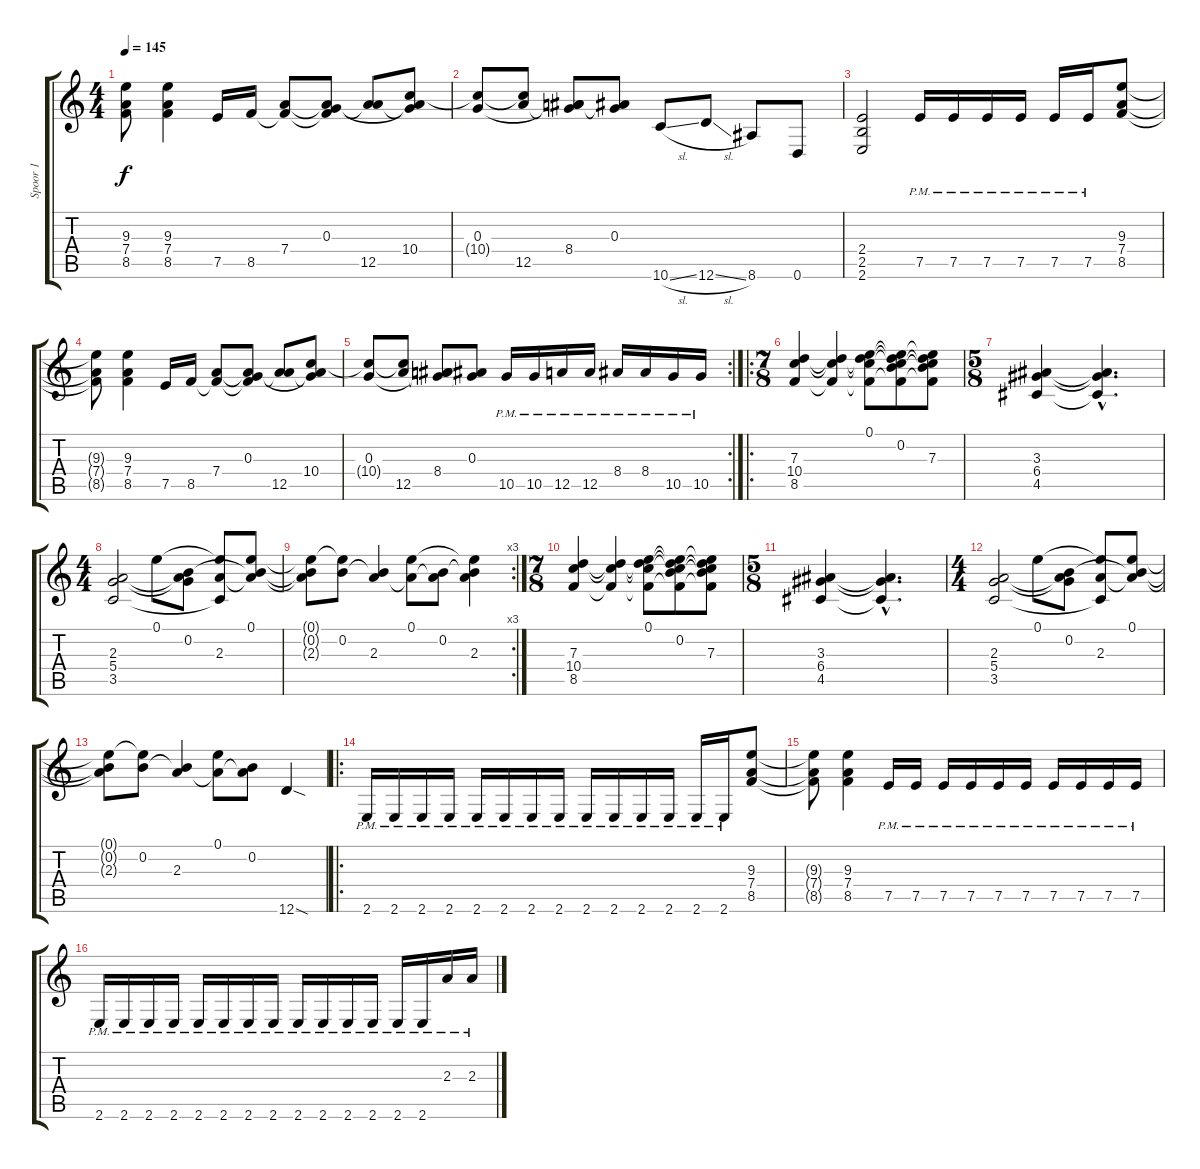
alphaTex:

\track ("Spoor 1" "Spoor 1") {instrument distortionguitar}
\staff {score tabs}
\tuning (E4 B3 G3 D3 A2 D2) {hide}
\ts (4 4)
\tempo 145
\clef g2
\ks c
(9.3{t} 7.4{t} 8.5{t}).8{dy f} (9.3 7.4 8.5).4 7.5.16 8.5.16 (7.4 8.5{t}).8 (0.3 7.4{t} 8.5{t}).8 (7.4{t} 12.5).8 (0.3{t} 10.4 12.5{t}).8 |
(0.3 10.4{t}).8 (10.4{t} 12.5).8 (0.3{t} 8.4 12.5{t}).8 (0.3 8.4{t}).8 10.6{sl}.8 12.6{sl}.8 8.6.8 0.6.8 |
(2.4 2.5 2.6).2 7.5{pm}.16 7.5{pm}.16 7.5{pm}.16 7.5{pm}.16 7.5{pm}.16 7.5{pm}.16 (9.3 7.4 8.5).8 |
(9.3{t} 7.4{t} 8.5{t}).8 (9.3 7.4 8.5).4 7.5.16 8.5.16 (7.4 8.5{t}).8 (0.3 7.4{t} 8.5{t}).8 (7.4{t} 12.5).8 (0.3{t} 10.4 12.5{t}).8 |
\rc 2
(0.3 10.4{t}).8 (10.4{t} 12.5).8 (0.3{t} 8.4 12.5{t}).8 (0.3 8.4{t}).8 10.5{pm}.16 10.5{pm}.16 12.5{pm}.16 12.5{pm}.16 8.4{pm}.16 8.4{pm}.16 10.5{pm}.16 10.5{pm}.16 |
\ro
\ts (7 8)
(7.3 10.4 8.5).4 (7.3{t} 10.4{t} 8.5{t}).4 (0.1 7.3{t} 10.4{t} 8.5{t}).8 (0.1{t} 0.2 7.3{t} 10.4{t} 8.5{t}).8 (0.1{t} 0.2{t} 7.3 10.4{t} 8.5{t}).8 |
\ts (5 8)
(3.3 6.4 4.5).4 (3.3{hac t} 6.4{hac t} 4.5{hac t}).4{d} |
\ts (4 4)
(2.3 5.4 3.5).2 0.1.8 (0.2 2.3{t} 5.4{t}).8 (0.1{t} 2.3 3.5{t}).8 (0.1 0.2{t} 2.3{t}).8 |
\rc 3
(0.1{t} 0.2{t} 2.3{t}).8 (0.1{t} 0.2).8 (0.2{t} 2.3).4 (0.1 2.3{t}).8 (0.2 2.3{t}).8 (0.1{t} 0.2{t} 2.3).4 |
\ts (7 8)
(7.3 10.4 8.5).4 (7.3{t} 10.4{t} 8.5{t}).4 (0.1 7.3{t} 10.4{t} 8.5{t}).8 (0.1{t} 0.2 7.3{t} 10.4{t} 8.5{t}).8 (0.1{t} 0.2{t} 7.3 10.4{t} 8.5{t}).8 |
\ts (5 8)
(3.3 6.4 4.5).4 (3.3{hac t} 6.4{hac t} 4.5{hac t}).4{d} |
\ts (4 4)
(2.3 5.4 3.5).2 0.1.8 (0.2 2.3{t} 5.4{t}).8 (0.1{t} 2.3 3.5{t}).8 (0.1 0.2{t} 2.3{t}).8 |
(0.1{t} 0.2{t} 2.3{t}).8 (0.1{t} 0.2).8 (0.2{t} 2.3).4 (0.1 2.3{t}).8 (0.2 2.3{t}).8 12.6{sod}.4 |
\ro
2.6{pm}.16 2.6{pm}.16 2.6{pm}.16 2.6{pm}.16 2.6{pm}.16 2.6{pm}.16 2.6{pm}.16 2.6{pm}.16 2.6{pm}.16 2.6{pm}.16 2.6{pm}.16 2.6{pm}.16 2.6{pm}.16 2.6{pm}.16 (9.3 7.4 8.5).8 |
(9.3{t} 7.4{t} 8.5{t}).8 (9.3 7.4 8.5).4 7.5{pm}.16 7.5{pm}.16 7.5{pm}.16 7.5{pm}.16 7.5{pm}.16 7.5{pm}.16 7.5{pm}.16 7.5{pm}.16 7.5{pm}.16 7.5{pm}.16 |
2.6{pm}.16 2.6{pm}.16 2.6{pm}.16 2.6{pm}.16 2.6{pm}.16 2.6{pm}.16 2.6{pm}.16 2.6{pm}.16 2.6{pm}.16 2.6{pm}.16 2.6{pm}.16 2.6{pm}.16 2.6{pm}.16 2.6{pm}.16 2.3{pm}.16 2.3{pm}.16
